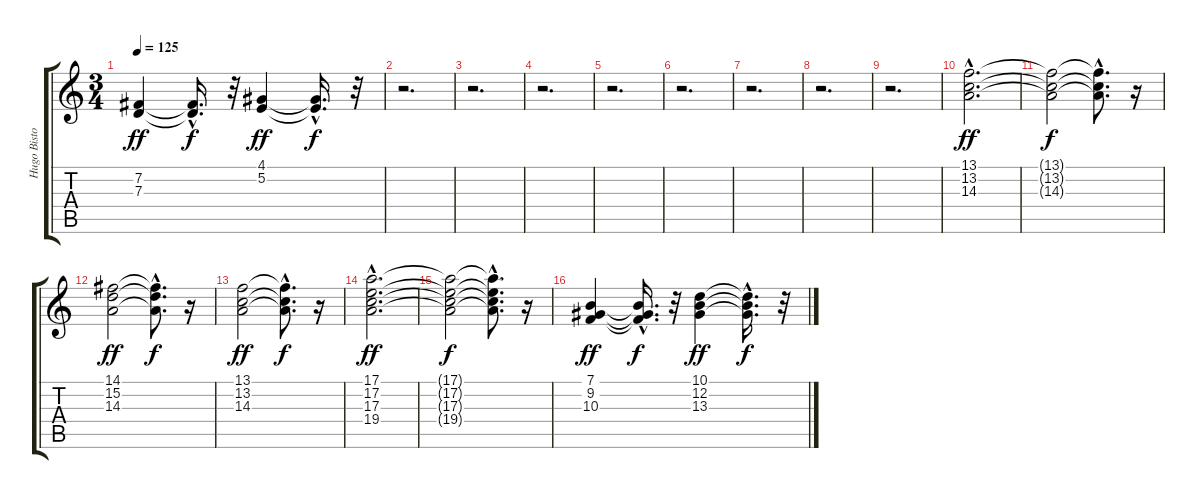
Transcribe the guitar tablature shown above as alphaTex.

\track ("Hugo Bistolfi" "Hugo Bisto") {instrument stringensemble1}
\staff {score tabs}
\tuning (E4 B3 G3 D3 A2 E2) {hide}
\ts (3 4)
\tempo 125
\clef g2
\ks c
(7.2 7.3).4{dy ff} (7.2{hac t} 7.3{hac t}).16{d dy f} r.32 (4.1 5.2).4{dy ff} (4.1{hac t} 5.2{hac t}).16{d dy f} r.32 |
r.2{d} |
r.2{d} |
r.2{d} |
r.2{d} |
r.2{d} |
r.2{d} |
r.2{d} |
r.2{d} |
(13.1{hac} 13.2{hac} 14.3{hac}).2{d dy ff} |
(13.1{t} 13.2{t} 14.3{t}).2{dy f} (13.1{hac t} 13.2{hac t} 14.3{hac t}).8{d} r.16 |
(14.1 15.2 14.3).2{dy ff} (14.1{hac t} 15.2{hac t} 14.3{hac t}).8{d dy f} r.16 |
(13.1 13.2 14.3).2{dy ff} (13.1{hac t} 13.2{hac t} 14.3{hac t}).8{d dy f} r.16 |
(17.1{hac} 17.2{hac} 17.3{hac} 19.4{hac}).2{d dy ff} |
(17.1{t} 17.2{t} 17.3{t} 19.4{t}).2{dy f} (17.1{hac t} 17.2{hac t} 17.3{hac t} 19.4{hac t}).8{d} r.16 |
(7.1 9.2 10.3).4{dy ff} (7.1{hac t} 9.2{hac t} 10.3{hac t}).16{d dy f} r.32 (10.1 12.2 13.3).4{dy ff} (10.1{hac t} 12.2{hac t} 13.3{hac t}).16{d dy f} r.32
